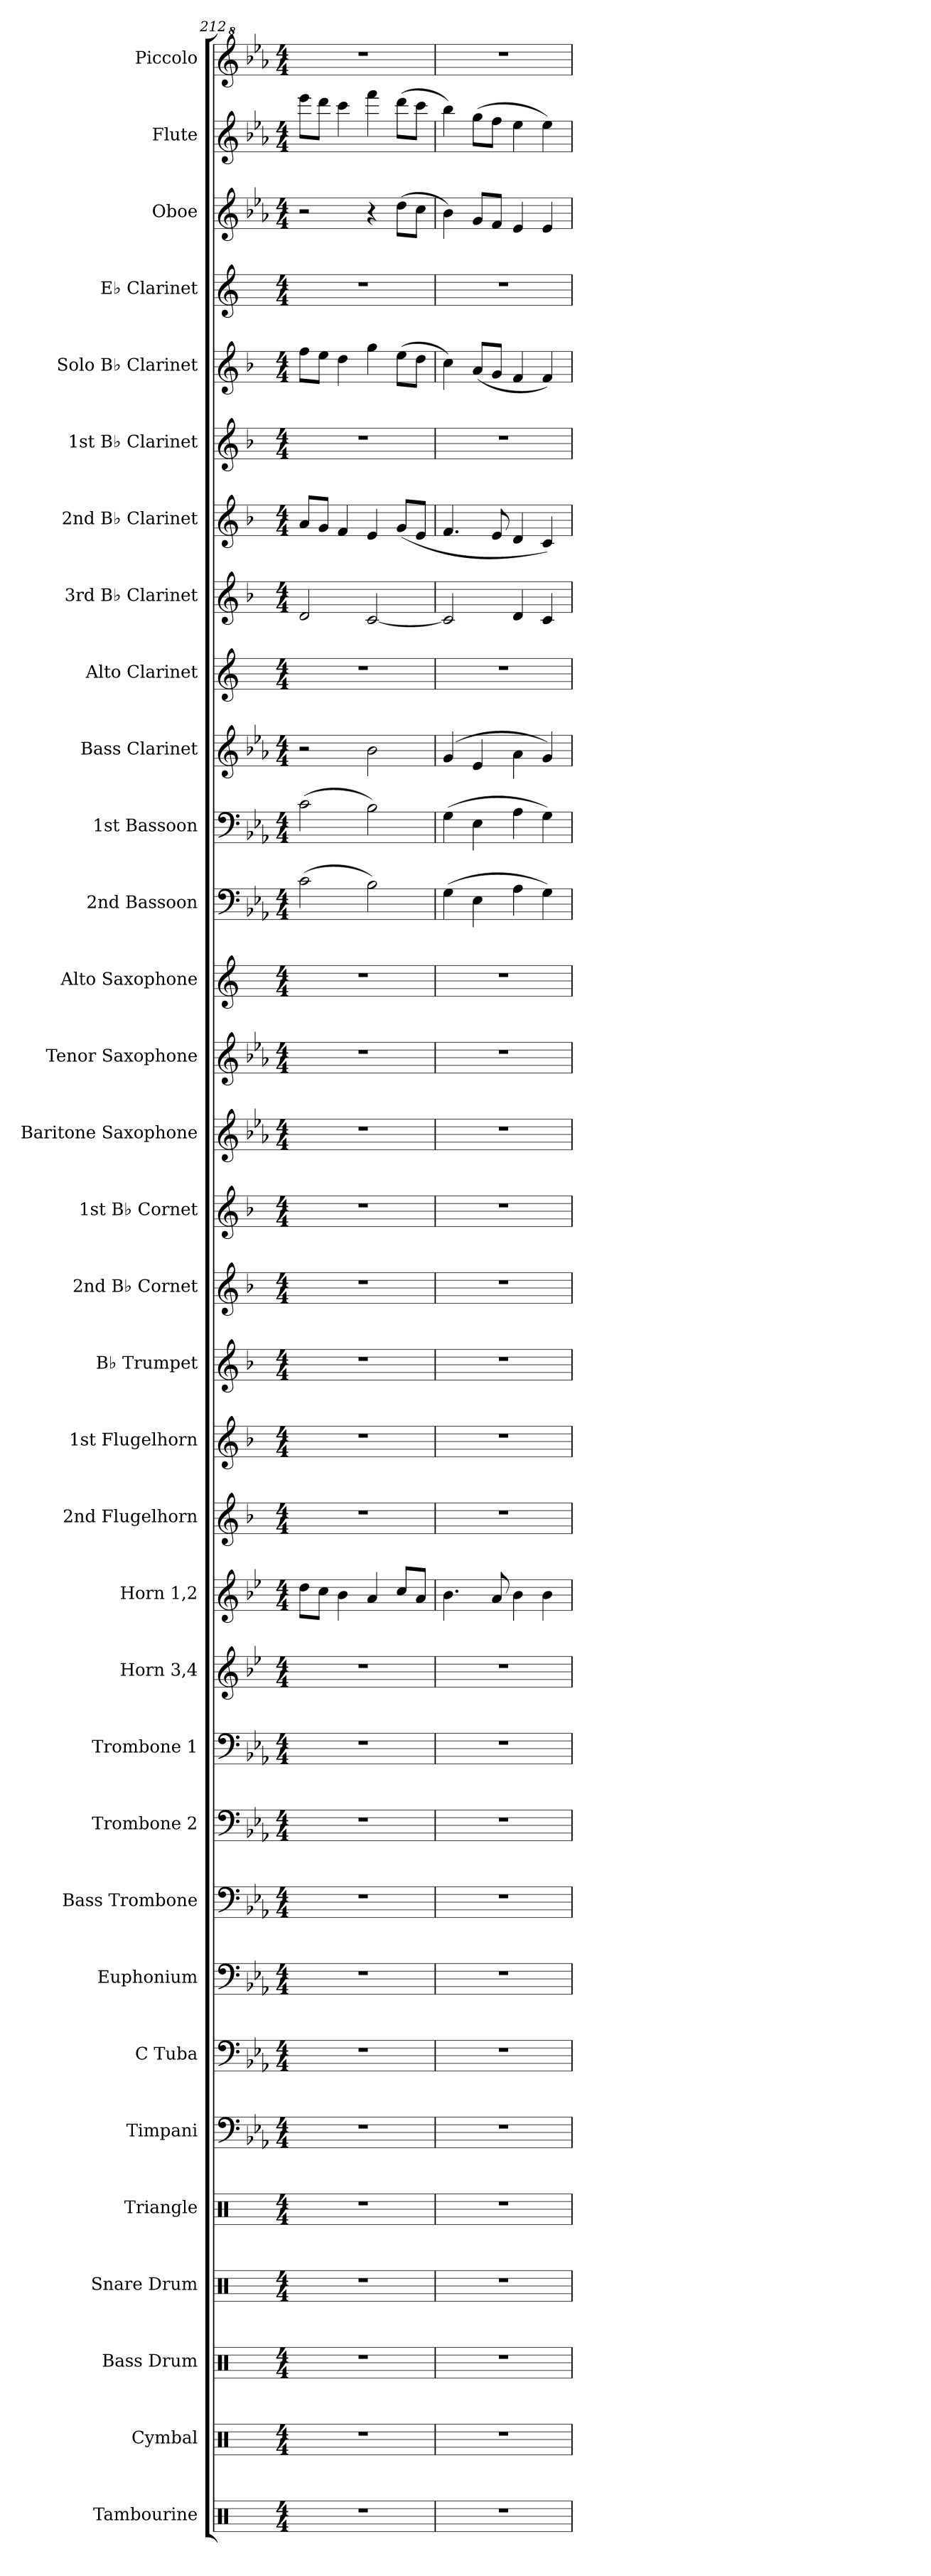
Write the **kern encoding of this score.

**kern	**kern	**kern	**kern	**kern	**kern	**kern	**kern	**kern	**kern	**kern	**kern	**kern	**kern	**kern	**kern	**kern	**kern	**kern	**kern	**kern	**kern	**kern	**kern	**kern	**kern	**kern	**kern	**kern	**kern	**kern	**kern	**kern
*part33	*part32	*part31	*part30	*part29	*part28	*part27	*part26	*part25	*part24	*part23	*part22	*part21	*part20	*part19	*part18	*part17	*part16	*part15	*part14	*part13	*part12	*part11	*part10	*part9	*part8	*part7	*part6	*part5	*part4	*part3	*part2	*part1
*staff33	*staff32	*staff31	*staff30	*staff29	*staff28	*staff27	*staff26	*staff25	*staff24	*staff23	*staff22	*staff21	*staff20	*staff19	*staff18	*staff17	*staff16	*staff15	*staff14	*staff13	*staff12	*staff11	*staff10	*staff9	*staff8	*staff7	*staff6	*staff5	*staff4	*staff3	*staff2	*staff1
*I"Tambourine	*I"Cymbal	*I"Bass Drum	*I"Snare Drum	*I"Triangle	*I"Timpani	*I"C Tuba	*I"Euphonium	*I"Bass Trombone	*I"Trombone 2	*I"Trombone 1	*I"Horn 3,4	*I"Horn 1,2	*I"2nd Flugelhorn	*I"1st Flugelhorn	*I"B♭ Trumpet	*I"2nd B♭ Cornet	*I"1st B♭ Cornet	*I"Baritone Saxophone	*I"Tenor Saxophone	*I"Alto Saxophone	*I"2nd Bassoon	*I"1st Bassoon	*I"Bass Clarinet	*I"Alto Clarinet	*I"3rd B♭ Clarinet	*I"2nd B♭ Clarinet	*I"1st B♭ Clarinet	*I"Solo B♭ Clarinet	*I"E♭ Clarinet	*I"Oboe	*I"Flute	*I"Piccolo
*I'Tamb.	*I'Cym.	*I'B. Dr.	*I'Sn. Dr.	*I'Trgl.	*I'Timp.	*I'C Tu.	*I'Eu.	*I'B. Trb.	*I'Trb. 2	*I'Trb. 1	*I'Hn. 3,4	*I'Hn. 1,2	*I'2nd Flghn.	*I'1st Flghn.	*I'B♭ Tpt.	*I'2nd B♭ Cnt.	*I'1st B♭ Cnt.	*I'Bar. Sax.	*I'T. Sax.	*I'A. Sax.	*I'2nd Bsn.	*I'1st Bsn.	*I'B. Cl.	*I'A. Cl.	*I'3rd B♭ Cl.	*I'2nd B♭ Cl.	*I'1st B♭ Cl.	*I'Solo B♭ Cl.	*I'E♭ Cl.	*I'Ob.	*I'Fl.	*I'Picc.
!!LO:PB:g=z
*clefX	*clefX	*clefX	*clefX	*clefX	*clefF4	*clefF4	*clefF4	*clefF4	*clefF4	*clefF4	*clefG2	*clefG2	*clefG2	*clefG2	*clefG2	*clefG2	*clefG2	*clefG2	*clefG2	*clefG2	*clefF4	*clefF4	*clefG2	*clefG2	*clefG2	*clefG2	*clefG2	*clefG2	*clefG2	*clefG2	*clefG2	*clefG^2
*	*	*	*	*	*	*	*	*	*	*	*ITrd4c7	*ITrd4c7	*ITrd1c2	*ITrd1c2	*ITrd1c2	*ITrd1c2	*ITrd1c2	*ITrd12c21	*ITrd8c14	*ITrd5c9	*	*	*ITrd8c14	*ITrd5c9	*ITrd1c2	*ITrd1c2	*ITrd1c2	*ITrd1c2	*ITrd-2c-3	*	*	*ITrd-7c-12
*k[]	*k[]	*k[]	*k[]	*k[]	*k[b-e-a-]	*k[b-e-a-]	*k[b-e-a-]	*k[b-e-a-]	*k[b-e-a-]	*k[b-e-a-]	*k[b-e-a-]	*k[b-e-a-]	*k[b-e-a-]	*k[b-e-a-]	*k[b-e-a-]	*k[b-e-a-]	*k[b-e-a-]	*k[b-e-a-]	*k[b-e-a-]	*k[b-e-a-]	*k[b-e-a-]	*k[b-e-a-]	*k[b-e-a-]	*k[b-e-a-]	*k[b-e-a-]	*k[b-e-a-]	*k[b-e-a-]	*k[b-e-a-]	*k[b-e-a-]	*k[b-e-a-]	*k[b-e-a-]	*k[b-e-a-]
*C:	*C:	*C:	*C:	*C:	*E-:	*E-:	*E-:	*E-:	*E-:	*E-:	*E-:	*E-:	*E-:	*E-:	*E-:	*E-:	*E-:	*E-:	*E-:	*E-:	*E-:	*E-:	*E-:	*E-:	*E-:	*E-:	*E-:	*E-:	*E-:	*E-:	*E-:	*E-:
*M4/4	*M4/4	*M4/4	*M4/4	*M4/4	*M4/4	*M4/4	*M4/4	*M4/4	*M4/4	*M4/4	*M4/4	*M4/4	*M4/4	*M4/4	*M4/4	*M4/4	*M4/4	*M4/4	*M4/4	*M4/4	*M4/4	*M4/4	*M4/4	*M4/4	*M4/4	*M4/4	*M4/4	*M4/4	*M4/4	*M4/4	*M4/4	*M4/4
=212	=212	=212	=212	=212	=212	=212	=212	=212	=212	=212	=212	=212	=212	=212	=212	=212	=212	=212	=212	=212	=212	=212	=212	=212	=212	=212	=212	=212	=212	=212	=212	=212
1r	1r	1r	1r	1r	1r	1r	1r	1r	1r	1r	1r	8g\L	1r	1r	1r	1r	1r	1r	1r	1r	(2c\	(2c\	2r	1r	2c/	8g/L	1r	8ee-\L	1r	2r	8eee-\L	1r
.	.	.	.	.	.	.	.	.	.	.	.	8f\J	.	.	.	.	.	.	.	.	.	.	.	.	.	8f/J	.	8dd\J	.	.	8ddd\J	.
.	.	.	.	.	.	.	.	.	.	.	.	4e-\	.	.	.	.	.	.	.	.	.	.	.	.	.	4e-/	.	4cc\	.	.	4ccc\	.
.	.	.	.	.	.	.	.	.	.	.	.	4d/	.	.	.	.	.	.	.	.	2B-\)	2B-\)	2B-\	.	[2B-/	4d/	.	4ff\	.	4r	4fff\	.
.	.	.	.	.	.	.	.	.	.	.	.	8f/L	.	.	.	.	.	.	.	.	.	.	.	.	.	(8f/L	.	(8dd\L	.	(8dd\L	(8ddd\L	.
.	.	.	.	.	.	.	.	.	.	.	.	8d/J	.	.	.	.	.	.	.	.	.	.	.	.	.	8d/J	.	8cc\J	.	8cc\J	8ccc\J	.
=213	=213	=213	=213	=213	=213	=213	=213	=213	=213	=213	=213	=213	=213	=213	=213	=213	=213	=213	=213	=213	=213	=213	=213	=213	=213	=213	=213	=213	=213	=213	=213	=213
1r	1r	1r	1r	1r	1r	1r	1r	1r	1r	1r	1r	4.e-\	1r	1r	1r	1r	1r	1r	1r	1r	(4G\	(4G\	(4G/	1r	2B-/]	4.e-/	1r	4b-\)	1r	4b-\)	4bb-\)	1r
.	.	.	.	.	.	.	.	.	.	.	.	.	.	.	.	.	.	.	.	.	4E-\	4E-\	4E-/	.	.	.	.	(8g/L	.	8g/L	(8gg\L	.
.	.	.	.	.	.	.	.	.	.	.	.	8d/	.	.	.	.	.	.	.	.	.	.	.	.	.	8d/	.	8f/J	.	8f/J	8ff\J	.
.	.	.	.	.	.	.	.	.	.	.	.	4e-\	.	.	.	.	.	.	.	.	4A-\	4A-\	4A-\	.	4c/	4c/	.	4e-/	.	4e-/	4ee-\	.
.	.	.	.	.	.	.	.	.	.	.	.	4e-\	.	.	.	.	.	.	.	.	4G\)	4G\)	4G/)	.	4B-/	4B-/)	.	4e-/)	.	4e-/	4ee-\)	.
=	=	=	=	=	=	=	=	=	=	=	=	=	=	=	=	=	=	=	=	=	=	=	=	=	=	=	=	=	=	=	=	=
*-	*-	*-	*-	*-	*-	*-	*-	*-	*-	*-	*-	*-	*-	*-	*-	*-	*-	*-	*-	*-	*-	*-	*-	*-	*-	*-	*-	*-	*-	*-	*-	*-
